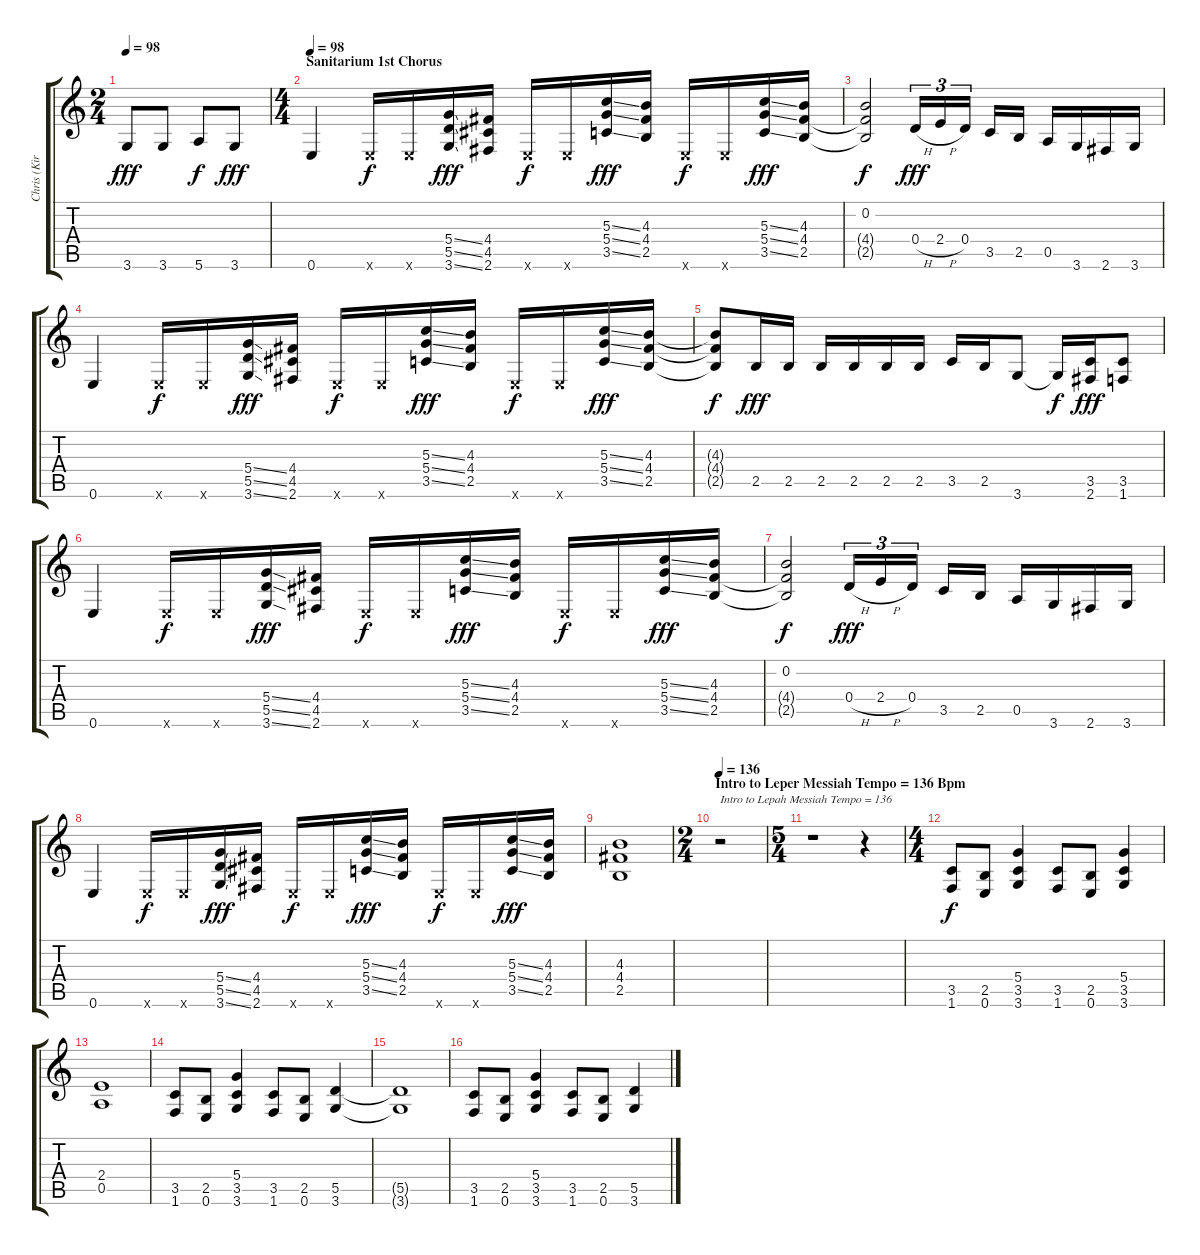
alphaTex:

\track ("Chris (Kirks Guitar's)" "Chris (Kir") {instrument overdrivenguitar}
\staff {score tabs}
\tuning (E4 B3 G3 D3 A2 E2) {hide}
\ts (2 4)
\tempo 98
\clef g2
\ks c
3.6.8{dy fff} 3.6.8 5.6.8{dy f} 3.6.8{dy fff} |
\ts (4 4)
\section ("" "Sanitarium 1st Chorus")
\tempo 98
0.6.4 0.6{x}.16{dy f} 0.6{x}.16 (5.4{ss} 5.5{ss} 3.6{ss}).16{dy fff} (4.4 4.5 2.6).16 0.6{x}.16{dy f} 0.6{x}.16 (5.3{ss} 5.4{ss} 3.5{ss}).16{dy fff} (4.3 4.4 2.5).16 0.6{x}.16{dy f} 0.6{x}.16 (5.3{ss} 5.4{ss} 3.5{ss}).16{dy fff} (4.3 4.4 2.5).16 |
(0.2 4.4{t} 2.5{t}).2{dy f} 0.4{h}.16{tu (3 2) dy fff} 2.4{h}.16{tu (3 2)} 0.4.16{tu (3 2)} 3.5.16 2.5.16 0.5.16 3.6.16 2.6.16 3.6.16 |
0.6.4 0.6{x}.16{dy f} 0.6{x}.16 (5.4{ss} 5.5{ss} 3.6{ss}).16{dy fff} (4.4 4.5 2.6).16 0.6{x}.16{dy f} 0.6{x}.16 (5.3{ss} 5.4{ss} 3.5{ss}).16{dy fff} (4.3 4.4 2.5).16 0.6{x}.16{dy f} 0.6{x}.16 (5.3{ss} 5.4{ss} 3.5{ss}).16{dy fff} (4.3 4.4 2.5).16 |
(4.3{t} 4.4{t} 2.5{t}).8{dy f} 2.5.16{dy fff} 2.5.16 2.5.16 2.5.16 2.5.16 2.5.16 3.5.16 2.5.16 3.6.8 3.6{t}.16{dy f} (3.5 2.6).16{dy fff} (3.5 1.6).8 |
0.6.4 0.6{x}.16{dy f} 0.6{x}.16 (5.4{ss} 5.5{ss} 3.6{ss}).16{dy fff} (4.4 4.5 2.6).16 0.6{x}.16{dy f} 0.6{x}.16 (5.3{ss} 5.4{ss} 3.5{ss}).16{dy fff} (4.3 4.4 2.5).16 0.6{x}.16{dy f} 0.6{x}.16 (5.3{ss} 5.4{ss} 3.5{ss}).16{dy fff} (4.3 4.4 2.5).16 |
(0.2 4.4{t} 2.5{t}).2{dy f} 0.4{h}.16{tu (3 2) dy fff} 2.4{h}.16{tu (3 2)} 0.4.16{tu (3 2)} 3.5.16 2.5.16 0.5.16 3.6.16 2.6.16 3.6.16 |
0.6.4 0.6{x}.16{dy f} 0.6{x}.16 (5.4{ss} 5.5{ss} 3.6{ss}).16{dy fff} (4.4 4.5 2.6).16 0.6{x}.16{dy f} 0.6{x}.16 (5.3{ss} 5.4{ss} 3.5{ss}).16{dy fff} (4.3 4.4 2.5).16 0.6{x}.16{dy f} 0.6{x}.16 (5.3{ss} 5.4{ss} 3.5{ss}).16{dy fff} (4.3 4.4 2.5).16 |
(4.3 4.4 2.5).1 |
\ts (2 4)
\section ("" "Intro to Leper Messiah Tempo = 136 Bpm")
\tempo 136
r.2{txt "Intro to Lepah Messiah Tempo = 136"} |
\ts (5 4)
r.1 r.4 |
\ts (4 4)
(3.5 1.6).8{dy f} (2.5 0.6).8 (5.4 3.5 3.6).4 (3.5 1.6).8 (2.5 0.6).8 (5.4 3.5 3.6).4 |
(2.4 0.5).1 |
(3.5 1.6).8 (2.5 0.6).8 (5.4 3.5 3.6).4 (3.5 1.6).8 (2.5 0.6).8 (5.5 3.6).4 |
(5.5{t} 3.6{t}).1 |
(3.5 1.6).8 (2.5 0.6).8 (5.4 3.5 3.6).4 (3.5 1.6).8 (2.5 0.6).8 (5.5 3.6).4
